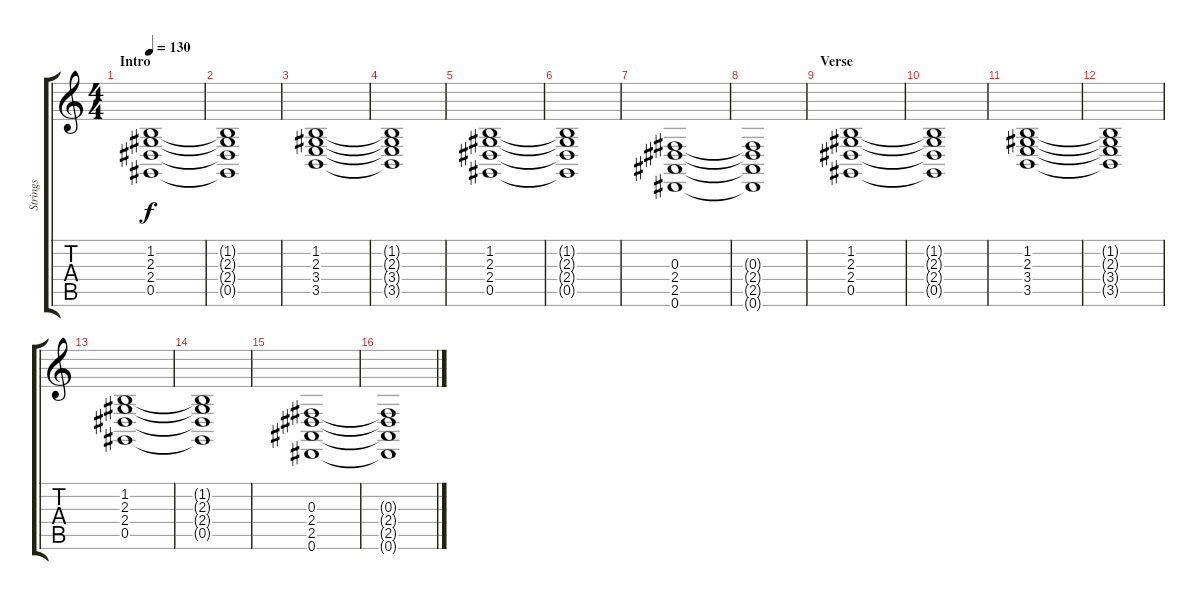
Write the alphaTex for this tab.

\track ("Strings" "Strings") {instrument synthstrings1}
\staff {score tabs}
\tuning (Eb4 Bb3 Gb3 Db3 Ab2 Eb2) {hide}
\ts (4 4)
\section ("" "Intro")
\tempo 130
\clef g2
\ks c
(1.2 2.3 2.4 0.5).1{dy f instrument synthstrings1} |
(1.2{t} 2.3{t} 2.4{t} 0.5{t}).1 |
(1.2 2.3 3.4 3.5).1 |
(1.2{t} 2.3{t} 3.4{t} 3.5{t}).1 |
(1.2 2.3 2.4 0.5).1 |
(1.2{t} 2.3{t} 2.4{t} 0.5{t}).1 |
(0.3 2.4 2.5 0.6).1 |
(0.3{t} 2.4{t} 2.5{t} 0.6{t}).1 |
\section ("" "Verse")
(1.2 2.3 2.4 0.5).1 |
(1.2{t} 2.3{t} 2.4{t} 0.5{t}).1 |
(1.2 2.3 3.4 3.5).1 |
(1.2{t} 2.3{t} 3.4{t} 3.5{t}).1 |
(1.2 2.3 2.4 0.5).1 |
(1.2{t} 2.3{t} 2.4{t} 0.5{t}).1 |
(0.3 2.4 2.5 0.6).1 |
(0.3{t} 2.4{t} 2.5{t} 0.6{t}).1
